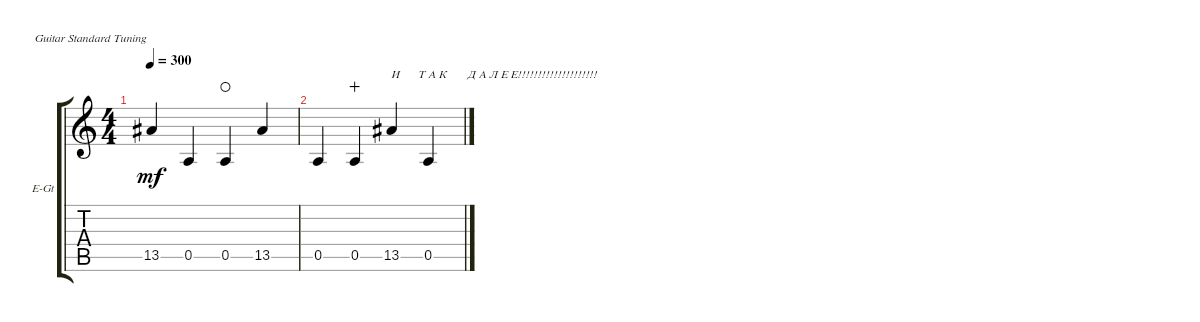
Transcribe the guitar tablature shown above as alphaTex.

\defaultSystemsLayout 4
\bracketExtendMode groupsimilarinstruments
\firstSystemTrackNameOrientation horizontal
\otherSystemsTrackNameOrientation horizontal
\track ("Electric Guitar" "E-Gt") {instrument distortionguitar}
\staff {score tabs}
\tuning (E4 B3 G3 D3 A2 E2)
\ts (4 4)
\tempo 300
\clef g2
\ks c
13.5.4{dy mf} 0.5.4 0.5.4{waho} 13.5.4 |
0.5.4 0.5.4{wahc} 13.5.4{txt "И      Т А К       Д А Л Е Е!!!!!!!!!!!!!!!!!!!!   "} 0.5.4
